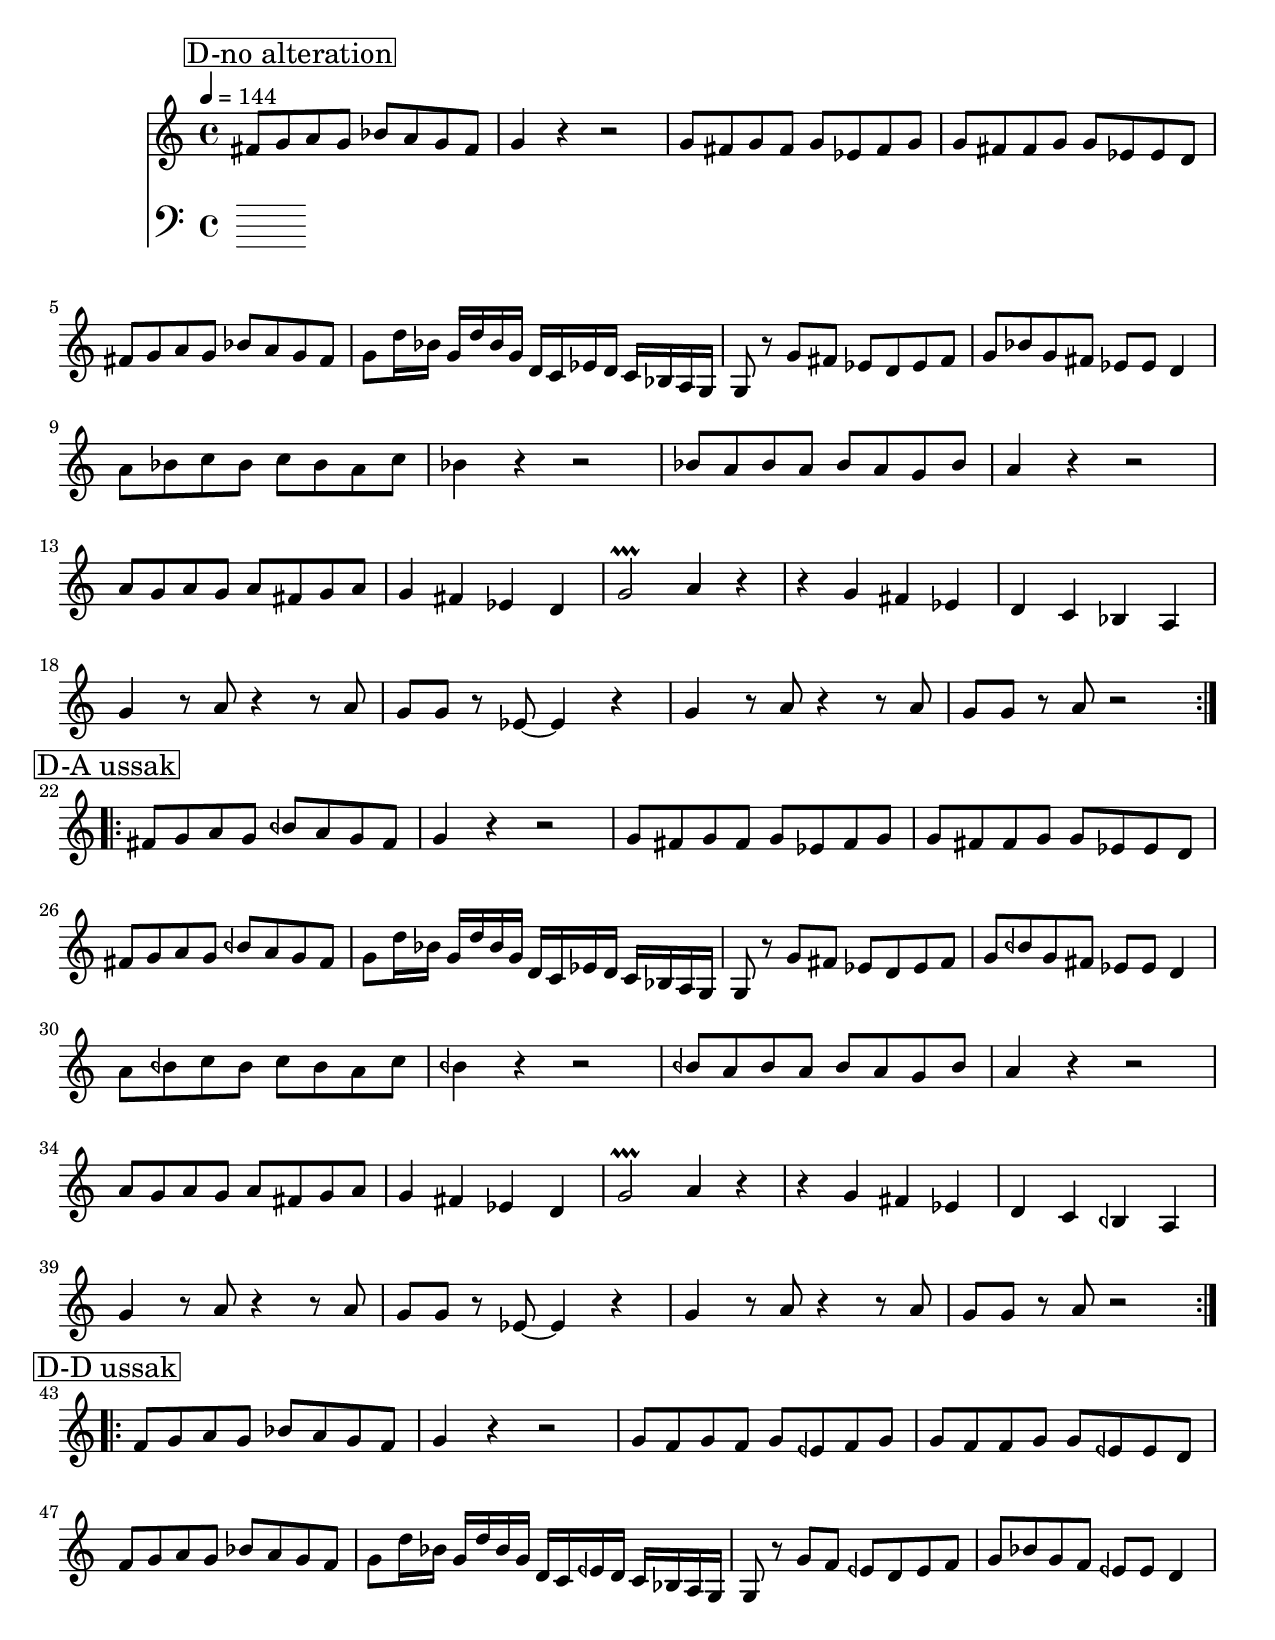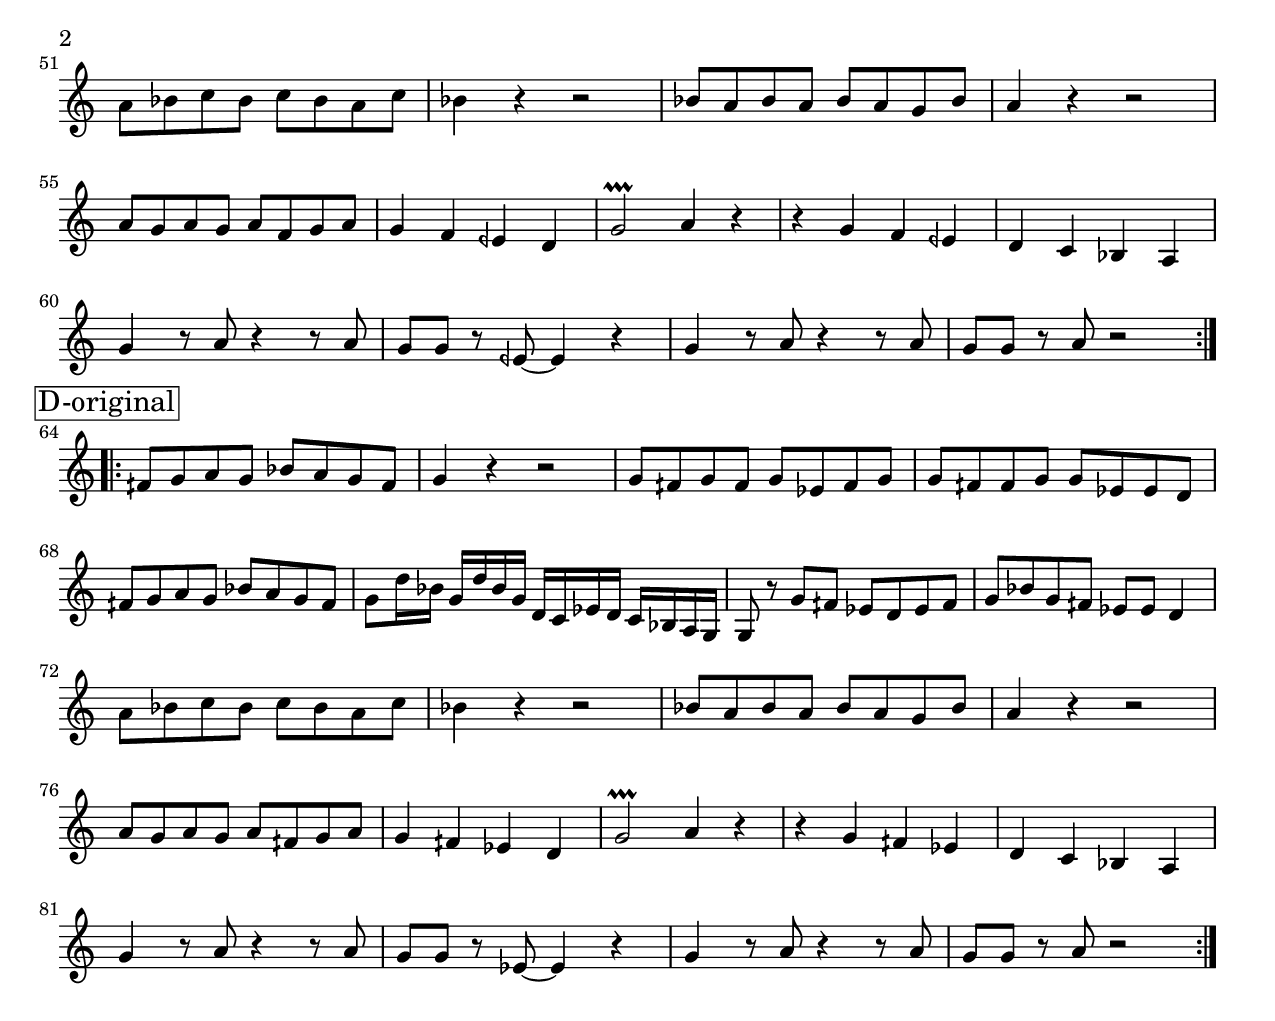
\version "2.16.2"

\header {
	title = ""
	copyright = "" %date of latest edits
}
\paper {
  #(set-paper-size "letter")
  }


slash = {
	\override NoteHead #'style = #'slash
	\override Stem #'transparent = ##t
}

noslash = {
	\revert NoteHead #'style
	\revert Stem #'transparent
}

test = { \relative c' { \tempo 4 = 80 \set Score.markFormatter = #format-mark-box-letters
	\repeat volta 2 {
	}
}
}

	
melody = { \relative c' { \tempo 4=144 \set Score.markFormatter = #format-mark-box-letters 
	\mark \markup { \box "D-no alteration" }
	\repeat volta 2 {
		fis8 g a g bes a g fis | g4 r r2 | g8 fis g fis g ees fis g | g fis fis g g ees ees d | \break
		fis8 g a g bes a g fis | g8 d'16 bes g d' bes g d c ees d c bes a g | g8 r g' fis ees d ees fis | g bes g fis ees ees d4 | \break
		a'8 bes c bes c bes a c | bes4 r r2 | bes8 a bes a bes a g bes | a4 r r2 | \break
		a8 g a g a fis g a | g4 fis ees d | g2\prallprall a4 r | r g fis ees | d c bes a |  \break
		g'4 r8 a r4 r8 a | g g r ees8~ ees4 r | g r8 a r4 r8 a | g g r a r2 | \break
		}

	\mark \markup { \box "D-A ussak" }
	\repeat volta 2 {
		fis8 g a g beh a g fis | g4 r r2 | g8 fis g fis g ees fis g | g fis fis g g ees ees d | \break
		fis8 g a g beh a g fis | g8 d'16 bes g d' bes g d c ees d c bes a g | g8 r g' fis ees d ees fis | g beh g fis ees ees d4 | \break
		a'8 beh c beh c beh a c | beh4 r r2 | beh8 a beh a beh a g beh | a4 r r2 | \break
		a8 g a g a fis g a | g4 fis ees d | g2\prallprall a4 r | r g fis ees | d c beh a |  \break
		g'4 r8 a r4 r8 a | g g r ees8~ ees4 r | g r8 a r4 r8 a | g g r a r2 | \break
		}

	\mark \markup { \box "D-D ussak" }
	\repeat volta 2 {
		f8 g a g bes a g f | g4 r r2 | g8 f g f g eeh f g | g f f g g eeh eeh d | \break
		f8 g a g bes a g f | g8 d'16 bes g d' bes g d c eeh d c bes a g | g8 r g' f eeh d eeh f | g bes g f eeh eeh d4 | \break
		a'8 bes c bes c bes a c | bes4 r r2 | bes8 a bes a bes a g bes | a4 r r2 | \break
		a8 g a g a f g a | g4 f eeh d | g2\prallprall a4 r | r g f eeh | d c bes a |  \break
		g'4 r8 a r4 r8 a | g g r eeh8~ eeh4 r | g r8 a r4 r8 a | g g r a r2 | \break
		}

	\mark \markup { \box "D-original" }
	\repeat volta 2 {
		fih8 g a g bes a g fih | g4 r r2 | g8 fih g fih g ees fih g | g fih fih g g ees ees d | \break
		fih8 g a g bes a g fih | g8 d'16 bes g d' bes g d c ees d c bes a g | g8 r g' fih ees d ees fih | g bes g fih ees ees d4 | \break
		a'8 bes c bes c bes a c | bes4 r r2 | bes8 a bes a bes a g bes | a4 r r2 | \break
		a8 g a g a fih g a | g4 fih ees d | g2\prallprall a4 r | r g fih ees | d c bes a |  \break
		g'4 r8 a r4 r8 a | g g r ees8~ ees4 r | g r8 a r4 r8 a | g g r a r2 | \break
		}


}
}

midbrass = { \relative c' { \set Score.markFormatter = #format-mark-box-letters 
%{	\mark \markup { \box "D" }
	\repeat volta 2 {
		<g a d>2 <g bes ees> | <g bes d>4 r r2 |
		r8 <ees g c> r <ees g c>~ <ees g c> <ees g c> <ees g c> <ees g c> |
		r8 <g a d> r <g a d>~ <g a d> <g a d> <g a d> <g a d> |
		r8 <g a d> r <g a d>~ <g a d> <g a d> <g a d> <g a d> |
		<g bes d>4 r r8 <ees ees'>16 <d d'> <c c'> <bes bes'> <a a'> <g g'> |
		<g g'>8 r r <g' bes ees>~ <g bes ees> <g bes ees> <g bes ees> <g bes ees> |
		r8 <g a d> r <g a d>~ <g a d> <g a d> <g a d> <g a d> |
		r8 <g a d> r <g a d> r <g a d>16 <g a d> <g a d>8 <g a d> | 
		r8 <g bes d> r <g bes d> r <g bes d>16 <g bes d> <g bes d>8 <g bes d> | 
		r8 <ees g c> r <ees g c> r <ees g c>16 <ees g c> <ees g c>8 <ees g c> | 
		r8 <g a d> r <g a d> r <g a d>16 <g a d> <g a d>8 <g a d> | 
		r8 <g a d> r <g a d> r <g a d>16 <g a d> <g a d>8 <g a d> | 
		r8 <g bes d> r <fis a c> r <ees g bes> r <d fis a> |
		<d g bes>2 <d a' c>4 r | r g fis ees d c bes a |
		r8 <g' bes d> r <g a d>  r <g a d>16 <g a d> <g a d>8 <g a d> |
		r8 <g bes d> r <a c ees>~ <a c ees>4 <a c ees>8 <a c ees> |
		r8 <g bes d> r <g a d>  r <g a d>16 <g a d> <g a d>8 <g a d> |
		r8 <g bes d> r <a c ees>~ <a c ees>4 <a c ees>8 <a c ees> |
		
		}

	\mark \markup { \box "D" }
	\repeat volta 2 {
		<g a d>2 <g bes ees> | <g bes d>4 r r2 |
		r8 <ees g c> r <ees g c>~ <ees g c> <ees g c> <ees g c> <ees g c> |
		r8 <g a d> r <g a d>~ <g a d> <g a d> <g a d> <g a d> |
		r8 <g a d> r <g a d>~ <g a d> <g a d> <g a d> <g a d> |
		<g bes d>4 r r8 <ees ees'>16 <d d'> <c c'> <bes bes'> <a a'> <g g'> |
		<g g'>8 r r <g' bes ees>~ <g bes ees> <g bes ees> <g bes ees> <g bes ees> |
		r8 <g a d> r <g a d>~ <g a d> <g a d> <g a d> <g a d> |
		r8 <g a d> r <g a d> r <g a d>16 <g a d> <g a d>8 <g a d> | 
		r8 <g bes d> r <g bes d> r <g bes d>16 <g bes d> <g bes d>8 <g bes d> | 
		r8 <ees g c> r <ees g c> r <ees g c>16 <ees g c> <ees g c>8 <ees g c> | 
		r8 <g a d> r <g a d> r <g a d>16 <g a d> <g a d>8 <g a d> | 
		r8 <g a d> r <g a d> r <g a d>16 <g a d> <g a d>8 <g a d> | 
		r8 <g bes d> r <fis a c> r <ees g bes> r <d fis a> |
		<d g bes>2 <d a' c>4 r | r g fis ees d c bes a |
		r8 <g' bes d> r <g a d>  r <g a d>16 <g a d> <g a d>8 <g a d> |
		r8 <g bes d> r <a c ees>~ <a c ees>4 <a c ees>8 <a c ees> |
		r8 <g bes d> r <g a d>  r <g a d>16 <g a d> <g a d>8 <g a d> |
		r8 <g bes d> r <a c ees>~ <a c ees>4 <a c ees>8 <a c ees> |
		
		}

	\mark \markup { \box "D" }
	\repeat volta 2 {
		<g a d>2 <g bes ees> | <g bes d>4 r r2 |
		r8 <ees g c> r <ees g c>~ <ees g c> <ees g c> <ees g c> <ees g c> |
		r8 <g a d> r <g a d>~ <g a d> <g a d> <g a d> <g a d> |
		r8 <g a d> r <g a d>~ <g a d> <g a d> <g a d> <g a d> |
		<g bes d>4 r r8 <ees ees'>16 <d d'> <c c'> <bes bes'> <a a'> <g g'> |
		<g g'>8 r r <g' bes ees>~ <g bes ees> <g bes ees> <g bes ees> <g bes ees> |
		r8 <g a d> r <g a d>~ <g a d> <g a d> <g a d> <g a d> |
		r8 <g a d> r <g a d> r <g a d>16 <g a d> <g a d>8 <g a d> | 
		r8 <g bes d> r <g bes d> r <g bes d>16 <g bes d> <g bes d>8 <g bes d> | 
		r8 <ees g c> r <ees g c> r <ees g c>16 <ees g c> <ees g c>8 <ees g c> | 
		r8 <g a d> r <g a d> r <g a d>16 <g a d> <g a d>8 <g a d> | 
		r8 <g a d> r <g a d> r <g a d>16 <g a d> <g a d>8 <g a d> | 
		r8 <g bes d> r <fis a c> r <ees g bes> r <d fis a> |
		<d g bes>2 <d a' c>4 r | r g fis ees d c bes a |
		r8 <g' bes d> r <g a d>  r <g a d>16 <g a d> <g a d>8 <g a d> |
		r8 <g bes d> r <a c ees>~ <a c ees>4 <a c ees>8 <a c ees> |
		r8 <g bes d> r <g a d>  r <g a d>16 <g a d> <g a d>8 <g a d> |
		r8 <g bes d> r <a c ees>~ <a c ees>4 <a c ees>8 <a c ees> |
		
		}

	\mark \markup { \box "D" }
	\repeat volta 2 {
		<g a d>2 <g bes ees> | <g bes d>4 r r2 |
		r8 <ees g c> r <ees g c>~ <ees g c> <ees g c> <ees g c> <ees g c> |
		r8 <g a d> r <g a d>~ <g a d> <g a d> <g a d> <g a d> |
		r8 <g a d> r <g a d>~ <g a d> <g a d> <g a d> <g a d> |
		<g bes d>4 r r8 <ees ees'>16 <d d'> <c c'> <bes bes'> <a a'> <g g'> |
		<g g'>8 r r <g' bes ees>~ <g bes ees> <g bes ees> <g bes ees> <g bes ees> |
		r8 <g a d> r <g a d>~ <g a d> <g a d> <g a d> <g a d> |
		r8 <g a d> r <g a d> r <g a d>16 <g a d> <g a d>8 <g a d> | 
		r8 <g bes d> r <g bes d> r <g bes d>16 <g bes d> <g bes d>8 <g bes d> | 
		r8 <ees g c> r <ees g c> r <ees g c>16 <ees g c> <ees g c>8 <ees g c> | 
		r8 <g a d> r <g a d> r <g a d>16 <g a d> <g a d>8 <g a d> | 
		r8 <g a d> r <g a d> r <g a d>16 <g a d> <g a d>8 <g a d> | 
		r8 <g bes d> r <fis a c> r <ees g bes> r <d fis a> |
		<d g bes>2 <d a' c>4 r | r g fis ees d c bes a |
		r8 <g' bes d> r <g a d>  r <g a d>16 <g a d> <g a d>8 <g a d> |
		r8 <g bes d> r <a c ees>~ <a c ees>4 <a c ees>8 <a c ees> |
		r8 <g bes d> r <g a d>  r <g a d>16 <g a d> <g a d>8 <g a d> |
		r8 <g bes d> r <a c ees>~ <a c ees>4 <a c ees>8 <a c ees> |
		
		}
%}
}
}

		
changes = { \chordmode { 

% Intro
		
% A

}
}


\book {
	\score { 
	  <<
	    \new ChordNames {
		\set chordChanges = ##t
		\changes
	    }
	    \new Staff { \clef treble
		\melody
	    }
	    \new Staff { \clef bass 
		\midbrass
	    }
	  >>
	}
}
%{
\book {
	\score { 
	  <<
	    \new ChordNames {
		\set chordChanges = ##t
		\changes
	    }
	    \new Staff { \clef bass 
		\midbrass
	    }
	  >>
	}
%	%Form
%	\markup { \column {
%	\line { \bold "Form:" }
%	}}
}
%}
\book {
	\score {
	  <<
		\new Staff {
		  \set Staff.midiInstrument = #"trumpet" \unfoldRepeats
			\melody
		}
		\new Staff {
		  \set Staff.midiInstrument = #"trumpet" \unfoldRepeats
			\midbrass
		}
	  >>
		\midi { }
	}
}
%{
\book {
	\score {
	  <<
		\new Staff {
		  \set Staff.midiInstrument = #"trumpet" \unfoldRepeats
			\test
		}
	  >>
		\midi { }
	}
}
%}
